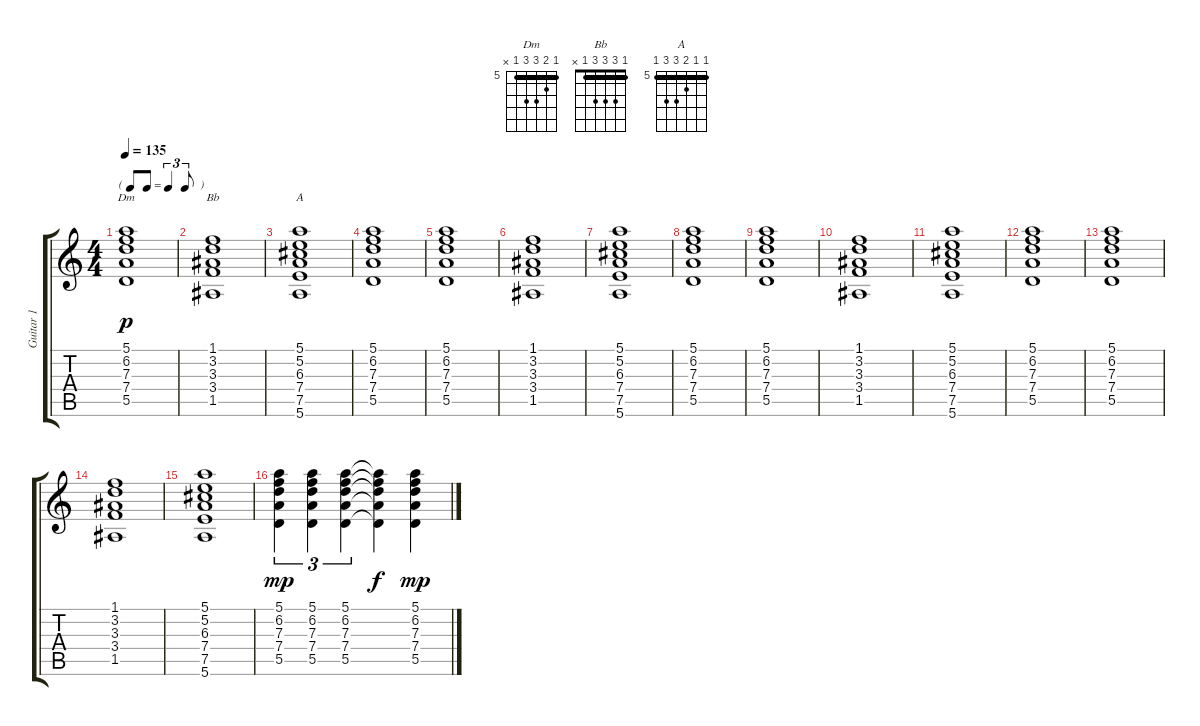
\track ("Guitar 1" "Guitar 1") {instrument distortionguitar}
\staff {score tabs}
\tuning (E4 B3 G3 D3 A2 E2) {hide}
\chord ("Dm" 5 6 7 7 5 x) {firstfret 5 barre 5}
\chord ("Bb" 1 3 3 3 1 x) {barre 1}
\chord ("A" 5 5 6 7 7 5) {firstfret 5 barre 5}
\ts (4 4)
\tf triplet8th
\tempo 135
\clef g2
\ks c
(5.1 6.2 7.3 7.4 5.5).1{ch "Dm" dy p} |
(1.1 3.2 3.3 3.4 1.5).1{ch "Bb"} |
(5.1 5.2 6.3 7.4 7.5 5.6).1{ch "A"} |
(5.1 6.2 7.3 7.4 5.5).1 |
(5.1 6.2 7.3 7.4 5.5).1 |
(1.1 3.2 3.3 3.4 1.5).1 |
(5.1 5.2 6.3 7.4 7.5 5.6).1 |
(5.1 6.2 7.3 7.4 5.5).1 |
(5.1 6.2 7.3 7.4 5.5).1 |
(1.1 3.2 3.3 3.4 1.5).1 |
(5.1 5.2 6.3 7.4 7.5 5.6).1 |
(5.1 6.2 7.3 7.4 5.5).1 |
(5.1 6.2 7.3 7.4 5.5).1 |
(1.1 3.2 3.3 3.4 1.5).1 |
(5.1 5.2 6.3 7.4 7.5 5.6).1 |
(5.1 6.2 7.3 7.4 5.5).4{tu (3 2) dy mp} (5.1 6.2 7.3 7.4 5.5).4{tu (3 2)} (5.1 6.2 7.3 7.4 5.5).4{tu (3 2)} (5.1{t} 6.2{t} 7.3{t} 7.4{t} 5.5{t}).4{dy f} (5.1 6.2 7.3 7.4 5.5).4{dy mp}
